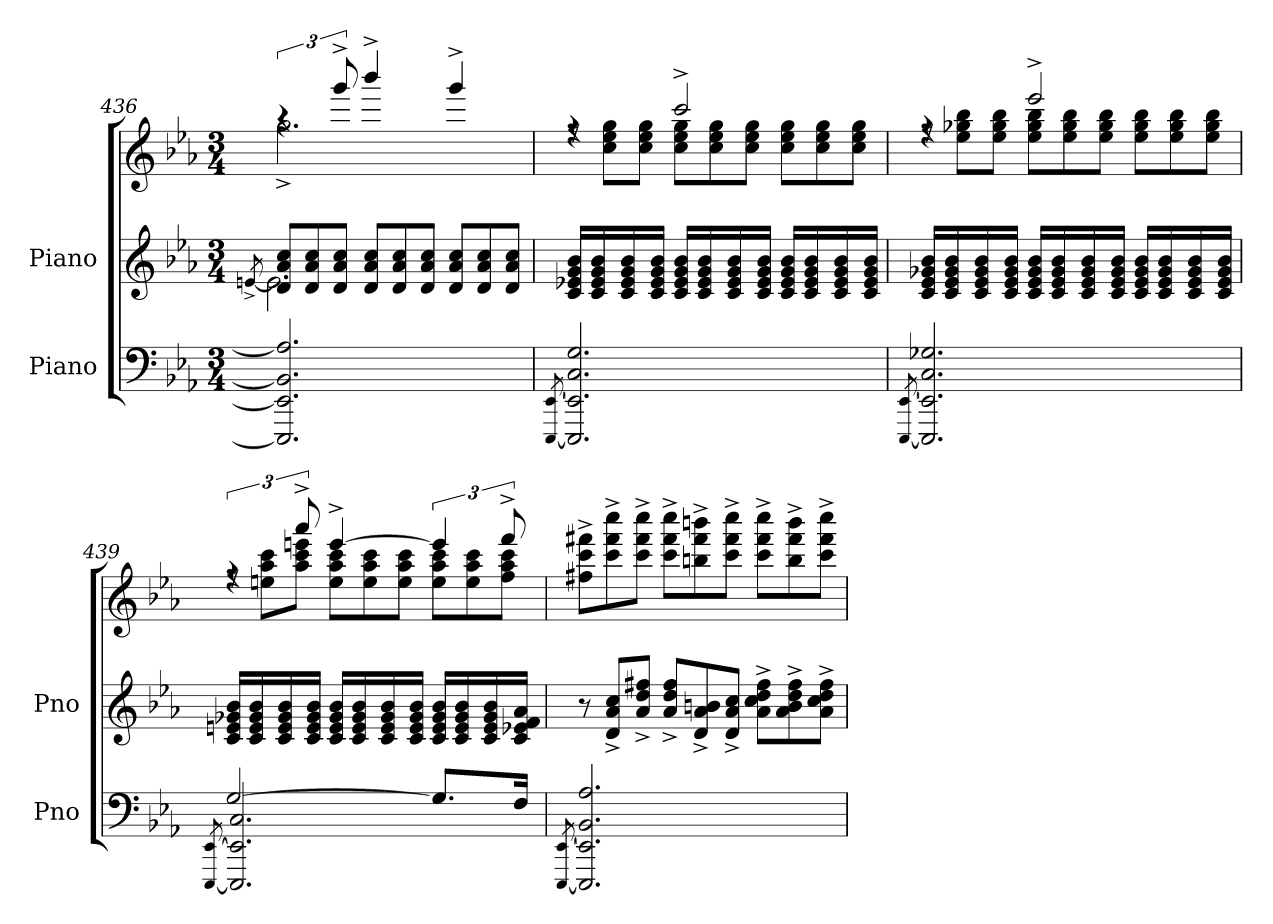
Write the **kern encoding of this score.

**kern	**kern	**kern	**dynam
*part2	*part1	*part1	*part1
*staff3	*staff2	*staff1	*staff1/2
*I"Piano	*I"Piano	*	*
*I'Pno	*I'Pno	*	*
!!LO:PB:g=z
*clefF4	*clefG2	*clefG2	*
*k[b-e-a-]	*k[b-e-a-]	*k[b-e-a-]	*
*M3/4	*M3/4	*M3/4	*
=436	=436	=436	=436
*	*^	*	*
.	.	[8qen^/	.	.
*	*v	*v	*	*
*	*Xtuplet	*	*
*	*^	*^	*
!	!	!	!	!	!LO:DY:b=2
2.EEE-/] 2.EE-/] 2.BB-/] 2.A-/]	12d/ 12a-/ 12cc/L	2.e\]	6raa	2.gg^\	other-dynamics
.	12d/ 12a-/ 12cc/	.	.	.	.
.	12d/ 12a-/ 12cc/J	.	12ggg^/	.	.
.	12d/ 12a-/ 12cc/L	.	4bbb-^/	.	.
.	12d/ 12a-/ 12cc/	.	.	.	.
.	12d/ 12a-/ 12cc/J	.	.	.	.
.	12d/ 12a-/ 12cc/L	.	4ggg^/	.	.
.	12d/ 12a-/ 12cc/	.	.	.	.
.	12d/ 12a-/ 12cc/J	.	.	.	.
*	*v	*v	*	*	*
=437	=437	=437	=437	=437
[8qEEE-/ [8qEE-/	.	.	.	.
*	*	*	*Xtuplet	*
2.EEE-/] 2.EE-/] 2.C/ 2.G/	16c/ 16e-X/ 16g/ 16b-/LL	4rff	12rff	.
.	16c/ 16e-/ 16g/ 16b-/	.	.	.
.	.	.	12cc\ 12ee-\ 12gg\L	.
.	16c/ 16e-/ 16g/ 16b-/	.	.	.
.	.	.	12cc\ 12ee-\ 12gg\J	.
.	16c/ 16e-/ 16g/ 16b-/JJ	.	.	.
.	16c/ 16e-/ 16g/ 16b-/LL	2ccc^/	12cc\ 12ee-\ 12gg\L	.
.	16c/ 16e-/ 16g/ 16b-/	.	.	.
.	.	.	12cc\ 12ee-\ 12gg\	.
.	16c/ 16e-/ 16g/ 16b-/	.	.	.
.	.	.	12cc\ 12ee-\ 12gg\J	.
.	16c/ 16e-/ 16g/ 16b-/JJ	.	.	.
.	16c/ 16e-/ 16g/ 16b-/LL	.	12cc\ 12ee-\ 12gg\L	.
.	16c/ 16e-/ 16g/ 16b-/	.	.	.
.	.	.	12cc\ 12ee-\ 12gg\	.
.	16c/ 16e-/ 16g/ 16b-/	.	.	.
.	.	.	12cc\ 12ee-\ 12gg\J	.
.	16c/ 16e-/ 16g/ 16b-/JJ	.	.	.
=438	=438	=438	=438	=438
[8qEEE-/ [8qEE-/	.	.	.	.
2.EEE-/] 2.EE-/] 2.C/ 2.G-X/	16c/ 16e-/ 16g-X/ 16b-/LL	4rff	12rff	.
.	16c/ 16e-/ 16g-/ 16b-/	.	.	.
.	.	.	12ee-\ 12gg-X\ 12bb-\L	.
.	16c/ 16e-/ 16g-/ 16b-/	.	.	.
.	.	.	12ee-\ 12gg-\ 12bb-\J	.
.	16c/ 16e-/ 16g-/ 16b-/JJ	.	.	.
.	16c/ 16e-/ 16g-/ 16b-/LL	2eee-^/	12ee-\ 12gg-\ 12bb-\L	.
.	16c/ 16e-/ 16g-/ 16b-/	.	.	.
.	.	.	12ee-\ 12gg-\ 12bb-\	.
.	16c/ 16e-/ 16g-/ 16b-/	.	.	.
.	.	.	12ee-\ 12gg-\ 12bb-\J	.
.	16c/ 16e-/ 16g-/ 16b-/JJ	.	.	.
.	16c/ 16e-/ 16g-/ 16b-/LL	.	12ee-\ 12gg-\ 12bb-\L	.
.	16c/ 16e-/ 16g-/ 16b-/	.	.	.
.	.	.	12ee-\ 12gg-\ 12bb-\	.
.	16c/ 16e-/ 16g-/ 16b-/	.	.	.
.	.	.	12ee-\ 12gg-\ 12bb-\J	.
.	16c/ 16e-/ 16g-/ 16b-/JJ	.	.	.
!!LO:LB:g=z	!!
=439	=439	=439	=439	=439
*^	*	*	*	*
qG!yy	[8qEEE-i/ [8qEE-i/	.	.	.	.
*	*	*	*tuplet	*Xtuplet	*
[2G/	2.EEE-/] 2.EE-/] 2.C/	16c/ 16en/ 16g-X/ 16b-/LL	6rff	12rff	.
.	.	16c/ 16e/ 16g-/ 16b-/	.	.	.
.	.	.	.	12een\ 12aa-\ 12ccc\L	.
.	.	16c/ 16e/ 16g-/ 16b-/	.	.	.
.	.	.	12aaa-^/	12aa-\ 12ccc\ 12eeen\J	.
.	.	16c/ 16e/ 16g-/ 16b-/JJ	.	.	.
.	.	16c/ 16e/ 16g-/ 16b-/LL	[4eee^/	12ee\ 12aa-\ 12ccc\L	.
.	.	16c/ 16e/ 16g-/ 16b-/	.	.	.
.	.	.	.	12ee\ 12aa-\ 12ccc\	.
.	.	16c/ 16e/ 16g-/ 16b-/	.	.	.
.	.	.	.	12ee\ 12aa-\ 12ccc\J	.
.	.	16c/ 16e/ 16g-/ 16b-/JJ	.	.	.
*	*	*	*tuplet	*Xtuplet	*
8.G/L]	.	16c/ 16e/ 16g-/ 16b-/LL	6eee/]	12ee\ 12aa-\ 12ccc\L	.
.	.	16c/ 16e/ 16g-/ 16b-/	.	.	.
.	.	.	.	12ee\ 12aa-\ 12ccc\	.
.	.	16c/ 16e/ 16g-/ 16b-/	.	.	.
.	.	.	12fff^/	12ff\ 12aa-\ 12ccc\J	.
16F/Jk	.	16c/ 16e-X/ 16f/ 16a-/JJ	.	.	.
*v	*v	*	*v	*v	*
=440	=440	=440	=440
[8qEEE-/ [8qEE-/	.	.	.
2.EEE-/] 2.EE-/] 2.BB-/ 2.A-/	12r	12ff#X\^ 12ccc\^ 12fff#X\^L	.
.	12d/^ 12a-/^ 12cc/^L	12ccc\^ 12fff#\^ 12cccc\^	.
.	12a-/^ 12dd/^ 12ff#X/^J	12ccc\^ 12fff#\^ 12cccc\^J	.
.	12a-/^ 12dd/^ 12ff#/^L	12ccc\^ 12fff#\^ 12cccc\^L	.
.	12d/^ 12a-/^ 12bn/^	12bbn\^ 12fff#\^ 12bbbn\^	.
.	12d/^ 12a-/^ 12cc/^J	12ccc\^ 12fff#\^ 12cccc\^J	.
.	12a-\^ 12cc\^ 12dd\^ 12ff#\^L	12ccc\^ 12fff#\^ 12cccc\^L	.
.	12a-\^ 12b\^ 12dd\^ 12ff#\^	12bb\^ 12fff#\^ 12bbb\^	.
.	12a-\^ 12cc\^ 12dd\^ 12ff#\^J	12ccc\^ 12fff#\^ 12cccc\^J	.
=	=	=	=
*-	*-	*-	*-
